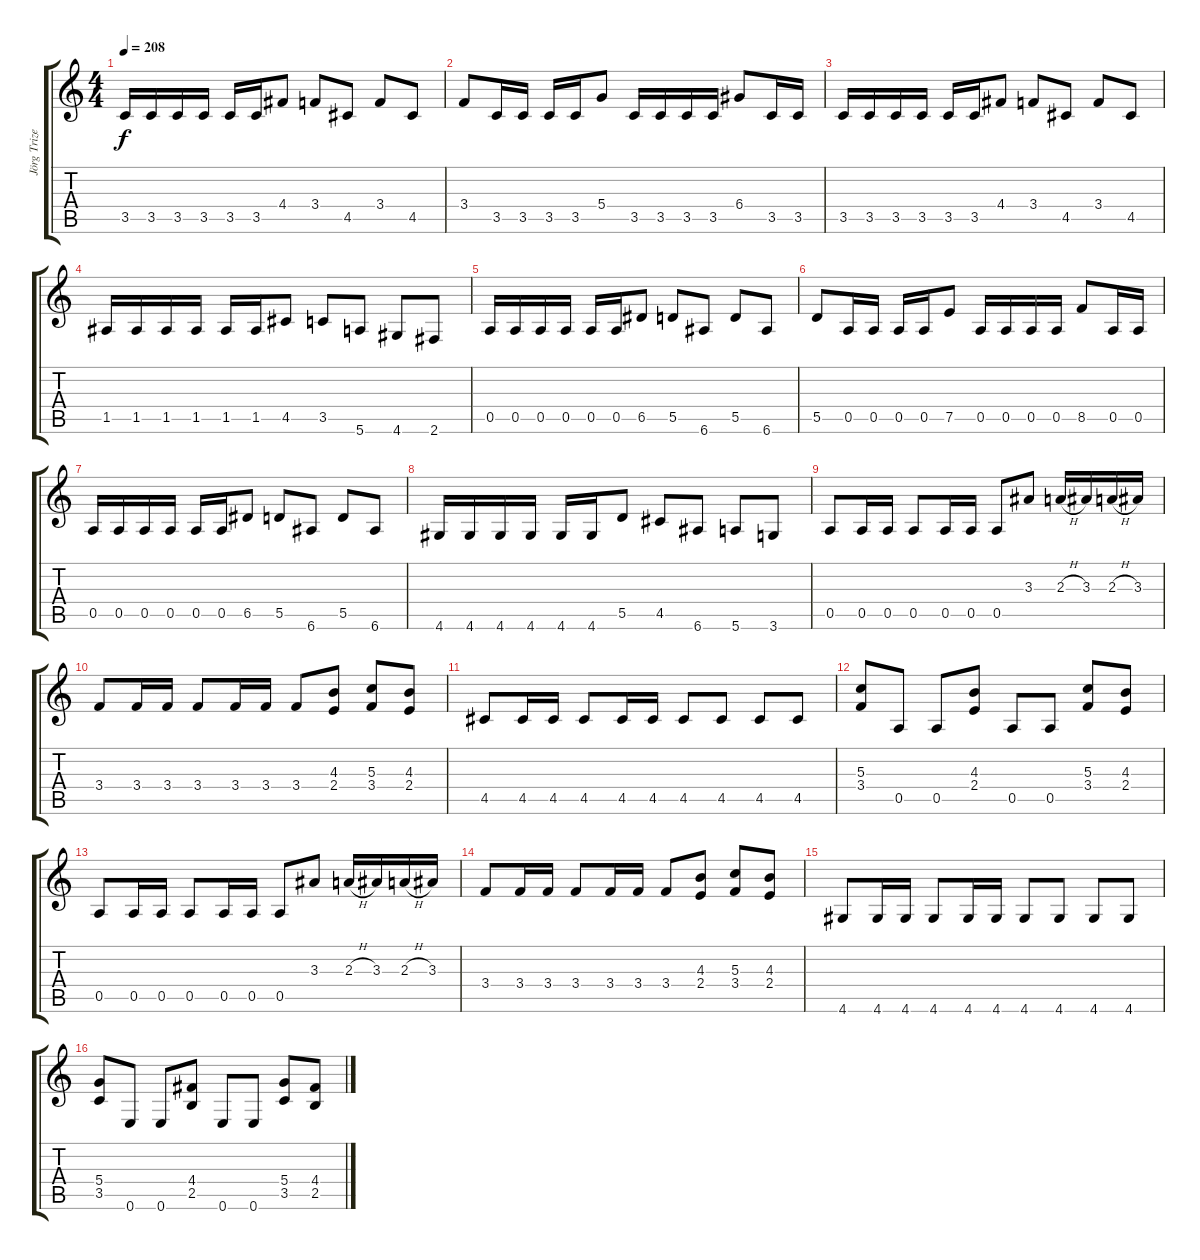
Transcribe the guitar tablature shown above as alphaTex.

\track ("Jörg Trizebiatowski" "Jörg Trize") {instrument overdrivenguitar}
\staff {score tabs}
\tuning (E4 B3 G3 D3 A2 E2) {hide}
\ts (4 4)
\tempo 208
\clef g2
\ks c
3.5.16{dy f} 3.5.16 3.5.16 3.5.16 3.5.16 3.5.16 4.4.8 3.4.8 4.5.8 3.4.8 4.5.8 |
3.4.8 3.5.16 3.5.16 3.5.16 3.5.16 5.4.8 3.5.16 3.5.16 3.5.16 3.5.16 6.4.8 3.5.16 3.5.16 |
3.5.16 3.5.16 3.5.16 3.5.16 3.5.16 3.5.16 4.4.8 3.4.8 4.5.8 3.4.8 4.5.8 |
1.5.16 1.5.16 1.5.16 1.5.16 1.5.16 1.5.16 4.5.8 3.5.8 5.6.8 4.6.8 2.6.8 |
0.5.16 0.5.16 0.5.16 0.5.16 0.5.16 0.5.16 6.5.8 5.5.8 6.6.8 5.5.8 6.6.8 |
5.5.8 0.5.16 0.5.16 0.5.16 0.5.16 7.5.8 0.5.16 0.5.16 0.5.16 0.5.16 8.5.8 0.5.16 0.5.16 |
0.5.16 0.5.16 0.5.16 0.5.16 0.5.16 0.5.16 6.5.8 5.5.8 6.6.8 5.5.8 6.6.8 |
4.6.16 4.6.16 4.6.16 4.6.16 4.6.16 4.6.16 5.5.8 4.5.8 6.6.8 5.6.8 3.6.8 |
0.5.8 0.5.16 0.5.16 0.5.8 0.5.16 0.5.16 0.5.8 3.3.8 2.3{h}.16 3.3.16 2.3{h}.16 3.3.16 |
3.4.8 3.4.16 3.4.16 3.4.8 3.4.16 3.4.16 3.4.8 (4.3 2.4).8 (5.3 3.4).8 (4.3 2.4).8 |
4.5.8 4.5.16 4.5.16 4.5.8 4.5.16 4.5.16 4.5.8 4.5.8 4.5.8 4.5.8 |
(5.3 3.4).8 0.5.8 0.5.8 (4.3 2.4).8 0.5.8 0.5.8 (5.3 3.4).8 (4.3 2.4).8 |
0.5.8 0.5.16 0.5.16 0.5.8 0.5.16 0.5.16 0.5.8 3.3.8 2.3{h}.16 3.3.16 2.3{h}.16 3.3.16 |
3.4.8 3.4.16 3.4.16 3.4.8 3.4.16 3.4.16 3.4.8 (4.3 2.4).8 (5.3 3.4).8 (4.3 2.4).8 |
4.6.8 4.6.16 4.6.16 4.6.8 4.6.16 4.6.16 4.6.8 4.6.8 4.6.8 4.6.8 |
(5.4 3.5).8 0.6.8 0.6.8 (4.4 2.5).8 0.6.8 0.6.8 (5.4 3.5).8 (4.4 2.5).8
